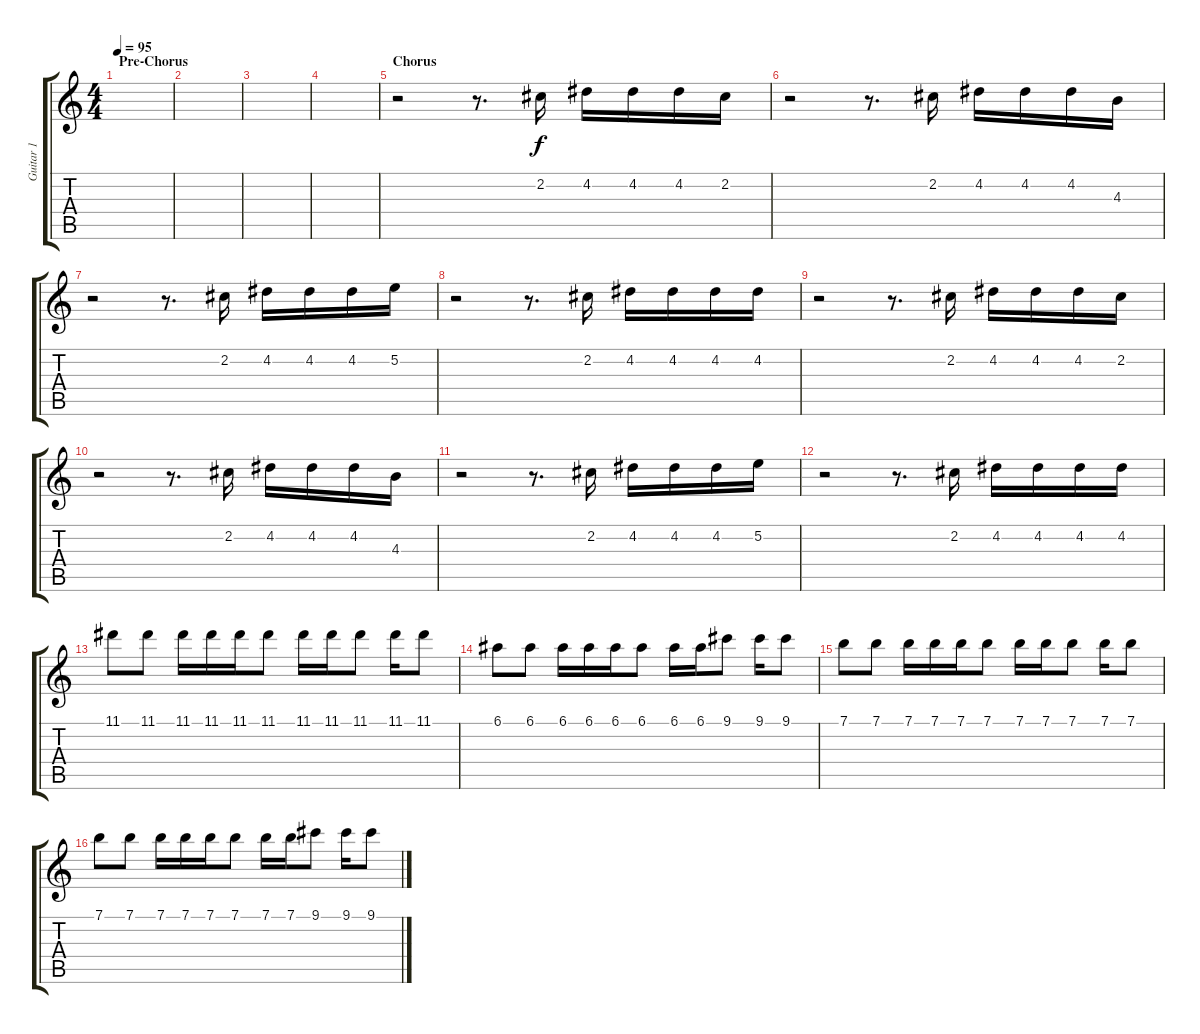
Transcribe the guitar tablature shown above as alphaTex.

\track ("Guitar 1" "Guitar 1") {instrument electricguitarclean}
\staff {score tabs}
\tuning (E4 B3 G3 D3 A2 E2) {hide}
\ts (4 4)
\section ("" "Pre-Chorus")
\tempo 95
\clef g2
\ks c
|
|
|
|
\section ("" "Chorus")
r.2 r.8{d} 2.2.16 4.2.16 4.2.16 4.2.16 2.2.16 |
r.2 r.8{d} 2.2.16 4.2.16 4.2.16 4.2.16 4.3.16 |
r.2 r.8{d} 2.2.16 4.2.16 4.2.16 4.2.16 5.2.16 |
r.2 r.8{d} 2.2.16 4.2.16 4.2.16 4.2.16 4.2.16 |
r.2 r.8{d} 2.2.16 4.2.16 4.2.16 4.2.16 2.2.16 |
r.2 r.8{d} 2.2.16 4.2.16 4.2.16 4.2.16 4.3.16 |
r.2 r.8{d} 2.2.16 4.2.16 4.2.16 4.2.16 5.2.16 |
r.2 r.8{d} 2.2.16 4.2.16 4.2.16 4.2.16 4.2.16 |
11.1.8 11.1.8 11.1.16 11.1.16 11.1.16 11.1.8 11.1.16 11.1.16 11.1.8 11.1.16 11.1.8 |
6.1.8 6.1.8 6.1.16 6.1.16 6.1.16 6.1.8 6.1.16 6.1.16 9.1.8 9.1.16 9.1.8 |
7.1.8 7.1.8 7.1.16 7.1.16 7.1.16 7.1.8 7.1.16 7.1.16 7.1.8 7.1.16 7.1.8 |
7.1.8 7.1.8 7.1.16 7.1.16 7.1.16 7.1.8 7.1.16 7.1.16 9.1.8 9.1.16 9.1.8
